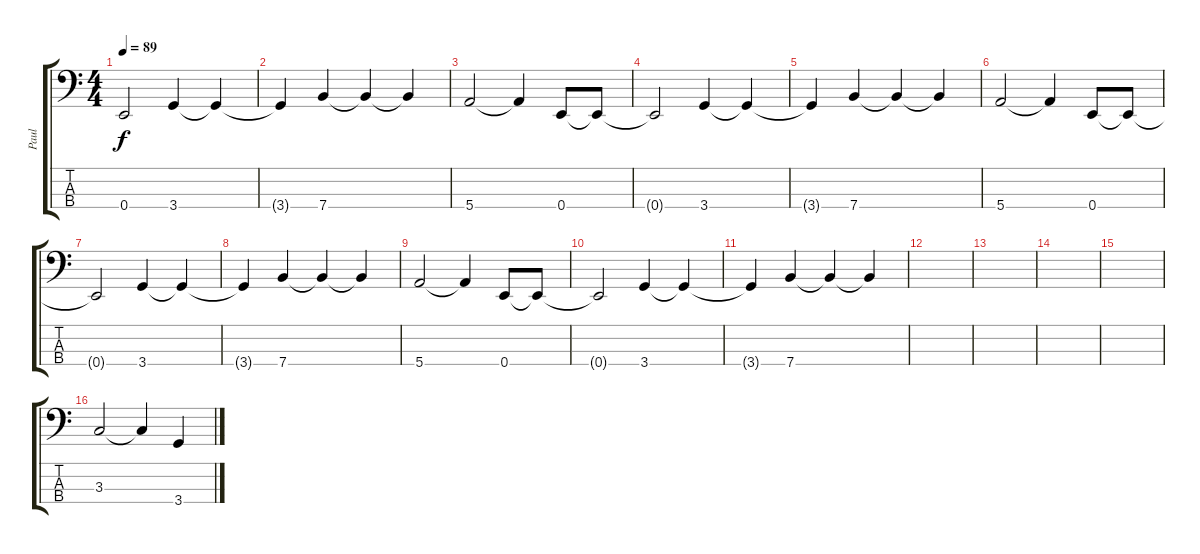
\track ("Paul" "Paul") {instrument electricbasspick}
\staff {score tabs}
\tuning (G2 D2 A1 E1) {hide}
\ts (4 4)
\tempo 89
\clef f4
\ks c
0.4{t}.2{dy f} 3.4.4 3.4{t}.4 |
3.4{t}.4 7.4.4 7.4{t}.4 7.4{t}.4 |
5.4.2 5.4{t}.4 0.4.8 0.4{t}.8 |
0.4{t}.2 3.4.4 3.4{t}.4 |
3.4{t}.4 7.4.4 7.4{t}.4 7.4{t}.4 |
5.4.2 5.4{t}.4 0.4.8 0.4{t}.8 |
0.4{t}.2 3.4.4 3.4{t}.4 |
3.4{t}.4 7.4.4 7.4{t}.4 7.4{t}.4 |
5.4.2 5.4{t}.4 0.4.8 0.4{t}.8 |
0.4{t}.2 3.4.4 3.4{t}.4 |
3.4{t}.4 7.4.4 7.4{t}.4 7.4{t}.4 |
|
|
|
|
3.3.2 3.3{t}.4 3.4.4
